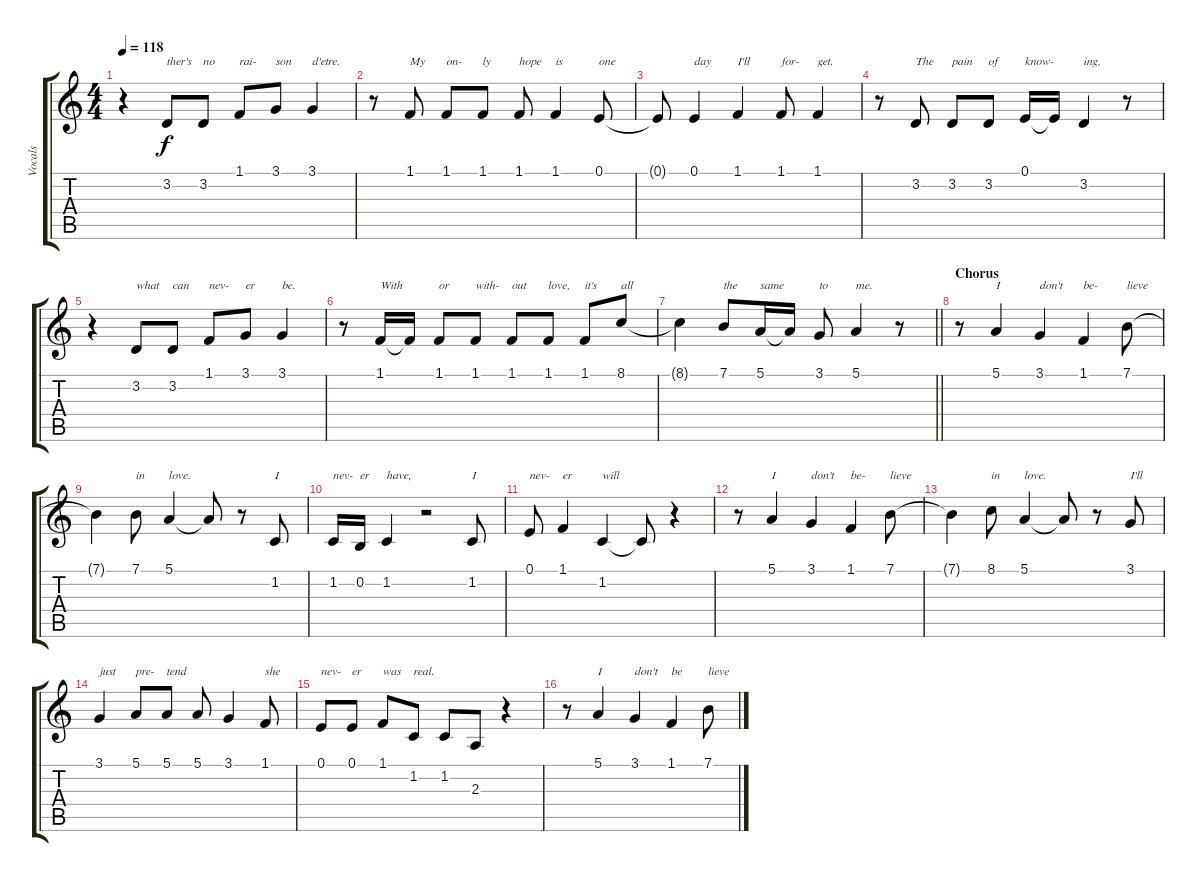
\track ("Vocals" "Vocals") {mute instrument brasssection}
\staff {score tabs}
\tuning (E4 B3 G3 D3 A2 E2) {hide}
\ts (4 4)
\tempo 118
\clef g2
\ks c
r.4{dy f} 3.2.8{txt "ther's"} 3.2.8{txt "no"} 1.1.8{txt "rai-"} 3.1.8{txt "son"} 3.1.4{txt "d'etre."} |
r.8 1.1.8{txt "My"} 1.1.8{txt "on-"} 1.1.8{txt "ly"} 1.1.8{txt "hope"} 1.1.4{txt "is"} 0.1.8{txt "one"} |
0.1{t}.8 0.1.4{txt "day"} 1.1.4{txt "I'll"} 1.1.8{txt "for-"} 1.1.4{txt "get."} |
r.8 3.2.8{txt "The"} 3.2.8{txt "pain"} 3.2.8{txt "of"} 0.1.16{txt "know-"} 0.1{t}.16 3.2.4{txt "ing,"} r.8 |
r.4 3.2.8{txt "what"} 3.2.8{txt "can"} 1.1.8{txt "nev-"} 3.1.8{txt "er"} 3.1.4{txt "be."} |
r.8 1.1.16{txt "With"} 1.1{t}.16 1.1.8{txt "or"} 1.1.8{txt "with-"} 1.1.8{txt "out"} 1.1.8{txt "love,"} 1.1.8{txt "it's"} 8.1.8{txt "all"} |
\barLineRight lightlight
8.1{t}.4 7.1.8{txt "the"} 5.1.16{txt "same"} 5.1{t}.16 3.1.8{txt "to"} 5.1.4{txt "me."} r.8 |
\section ("" "Chorus")
r.8 5.1.4{txt "I"} 3.1.4{txt "don't"} 1.1.4{txt "be-"} 7.1.8{txt "lieve"} |
7.1{t}.4 7.1.8{txt "in"} 5.1.4{txt "love."} 5.1{t}.8 r.8 1.2.8{txt "I"} |
1.2.16{txt "nev-"} 0.2.16{txt "er"} 1.2.4{txt "have,"} r.2 1.2.8{txt "I"} |
0.1.8{txt "nev-"} 1.1.4{txt "er"} 1.2.4{txt "will"} 1.2{t}.8 r.4 |
r.8 5.1.4{txt "I"} 3.1.4{txt "don't"} 1.1.4{txt "be-"} 7.1.8{txt "lieve"} |
7.1{t}.4 8.1.8{txt "in"} 5.1.4{txt "love."} 5.1{t}.8 r.8 3.1.8{txt "I'll"} |
3.1.4{txt "just"} 5.1.8{txt "pre-"} 5.1.8{txt "tend"} 5.1.8 3.1.4 1.1.8{txt "she"} |
0.1.8{txt "nev-"} 0.1.8{txt "er"} 1.1.8{txt "was"} 1.2.8{txt "real."} 1.2.8 2.3.8 r.4 |
r.8 5.1.4{txt "I"} 3.1.4{txt "don't"} 1.1.4{txt "be"} 7.1.8{txt "lieve"}
